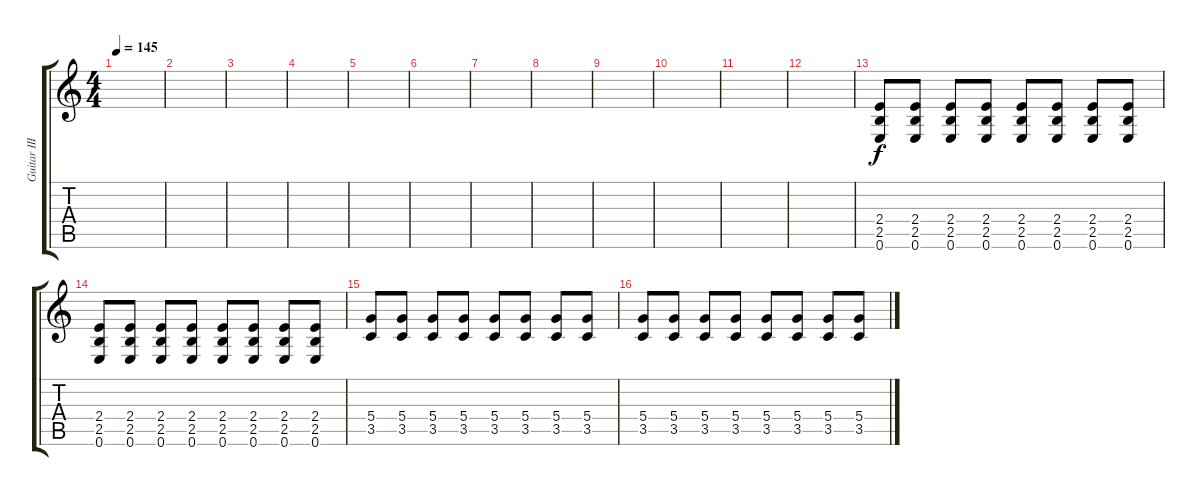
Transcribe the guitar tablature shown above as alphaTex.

\track ("Guitar III" "Guitar III") {instrument distortionguitar}
\staff {score tabs}
\tuning (E4 B3 G3 D3 A2 E2) {hide}
\ts (4 4)
\tempo 145
\clef g2
\ks c
|
|
|
|
|
|
|
|
|
|
|
|
(2.4 2.5 0.6).8 (2.4 2.5 0.6).8 (2.4 2.5 0.6).8 (2.4 2.5 0.6).8 (2.4 2.5 0.6).8 (2.4 2.5 0.6).8 (2.4 2.5 0.6).8 (2.4 2.5 0.6).8 |
(2.4 2.5 0.6).8 (2.4 2.5 0.6).8 (2.4 2.5 0.6).8 (2.4 2.5 0.6).8 (2.4 2.5 0.6).8 (2.4 2.5 0.6).8 (2.4 2.5 0.6).8 (2.4 2.5 0.6).8 |
(5.4 3.5).8 (5.4 3.5).8 (5.4 3.5).8 (5.4 3.5).8 (5.4 3.5).8 (5.4 3.5).8 (5.4 3.5).8 (5.4 3.5).8 |
(5.4 3.5).8 (5.4 3.5).8 (5.4 3.5).8 (5.4 3.5).8 (5.4 3.5).8 (5.4 3.5).8 (5.4 3.5).8 (5.4 3.5).8
